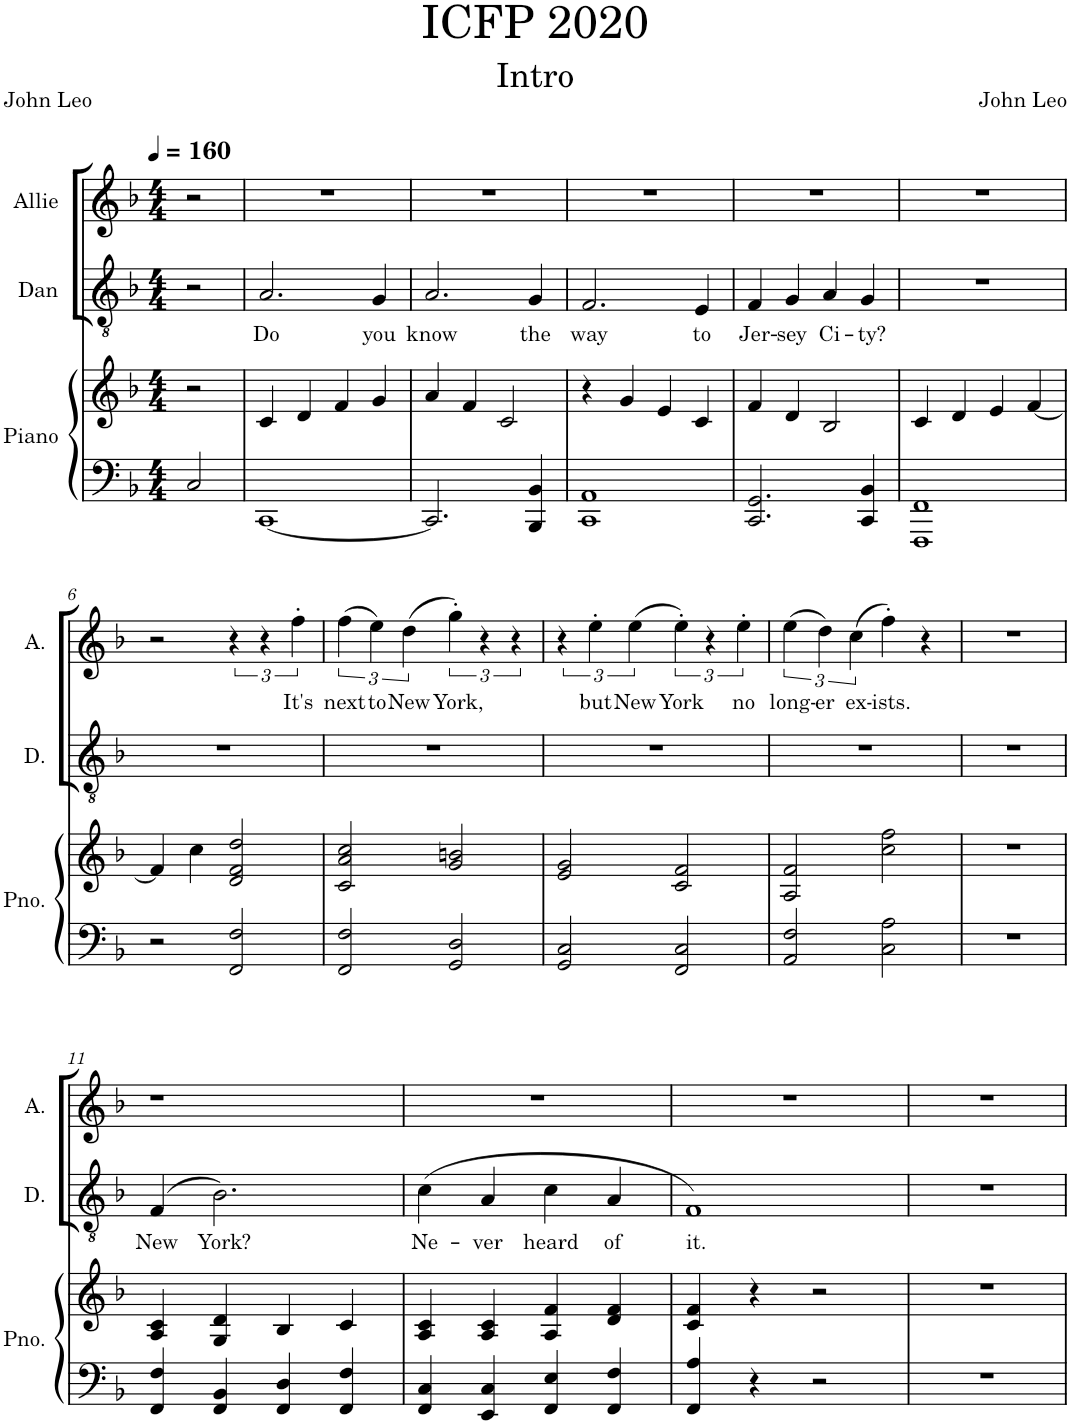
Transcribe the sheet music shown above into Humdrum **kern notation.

**kern	**kern	**kern	**text	**kern	**text
*part3	*part3	*part2	*part2	*part1	*part1
*staff4	*staff3	*staff2	*staff2	*staff1	*staff1
*I"Piano	*	*I"Dan	*	*I"Allie	*
*I'Pno.	*	*I'D.	*	*I'A.	*
*clefF4	*clefG2	*clefGv2	*	*clefG2	*
*	*	*Trd8c14	*	*	*
*k[b-]	*k[b-]	*k[b-]	*	*k[b-]	*
*M4/4	*M4/4	*M4/4	*	*M4/4	*
*MM160	*MM160	*MM160	*	*MM160	*
=	=	=	=	=	=
2C/	2r	2r	.	2r	.
=1	=1	=1	=1	=1	=1
!	!	!	!LO:LY:b	!	!
[1CC	4c/	2.A/	Do	1r	.
.	4d/	.	.	.	.
.	4f/	.	.	.	.
!	!	!	!LO:LY:b	!	!
.	4g/	4G/	you	.	.
=2	=2	=2	=2	=2	=2
!	!	!	!LO:LY:b	!	!
2.CC/]	4a/	2.A/	know	1r	.
.	4f/	.	.	.	.
.	2c/	.	.	.	.
!	!	!	!LO:LY:b	!	!
4BBB-/ 4BB-/	.	4G/	the	.	.
=3	=3	=3	=3	=3	=3
!	!	!	!LO:LY:b	!	!
1CC 1AA	4r	2.F/	way	1r	.
.	4g/	.	.	.	.
.	4e/	.	.	.	.
!	!	!	!LO:LY:b	!	!
.	4c/	4E/	to	.	.
=4	=4	=4	=4	=4	=4
!	!	!	!LO:LY:b	!	!
2.CC/ 2.GG/	4f/	4F/	Jer-	1r	.
!	!	!	!LO:LY:b	!	!
.	4d/	4G/	-sey	.	.
!	!	!	!LO:LY:b	!	!
.	2B-/	4A/	Ci-	.	.
!	!	!	!LO:LY:b	!	!
4CC/ 4BB-/	.	4G/	-ty?	.	.
=5	=5	=5	=5	=5	=5
1FFF 1FF	4c/	1r	.	1r	.
.	4d/	.	.	.	.
.	4e/	.	.	.	.
.	[4f/	.	.	.	.
!!LO:LB:g=z
=6	=6	=6	=6	=6	=6
2r	4f/]	1r	.	2r	.
.	4cc\	.	.	.	.
2FF/ 2F/	2d/ 2f/ 2dd/	.	.	6r	.
.	.	.	.	6r	.
!	!	!	!	!	!LO:LY:b
.	.	.	.	6ff'\	It's
=7	=7	=7	=7	=7	=7
!	!	!	!	!	!LO:LY:b
2FF/ 2F/	2c/ 2a/ 2cc/	1r	.	(6ff\	next
!	!	!	!	!	!LO:LY:b
.	.	.	.	6ee\)	to
!	!	!	!	!	!LO:LY:b
.	.	.	.	(6dd\	New
!	!	!	!	!	!LO:LY:b
2GG/ 2D/	2g/ 2bn/	.	.	6gg'\)	York,
.	.	.	.	6r	.
.	.	.	.	6r	.
=8	=8	=8	=8	=8	=8
2GG/ 2C/	2e/ 2g/	1r	.	6r	.
!	!	!	!	!	!LO:LY:b
.	.	.	.	6ee'\	but
!	!	!	!	!	!LO:LY:b
.	.	.	.	(6ee\	New
!	!	!	!	!	!LO:LY:b
2FF/ 2C/	2c/ 2f/	.	.	6ee'\)	York
.	.	.	.	6r	.
!	!	!	!	!	!LO:LY:b
.	.	.	.	6ee'\	no
=9	=9	=9	=9	=9	=9
!	!	!	!	!	!LO:LY:b
2AA/ 2F/	2A/ 2f/	1r	.	(6ee\	long-
!	!	!	!	!	!LO:LY:b
.	.	.	.	6dd\)	-er
!	!	!	!	!	!LO:LY:b
.	.	.	.	(6cc\	ex-
!	!	!	!	!	!LO:LY:b
2C\ 2A\	2cc\ 2ff\	.	.	4ff'\)	-ists.
.	.	.	.	4r	.
=10	=10	=10	=10	=10	=10
1r	1r	1r	.	1r	.
!!LO:LB:g=z
=11	=11	=11	=11	=11	=11
!	!	!	!LO:LY:b	!	!
4FF/ 4F/	4A/ 4c/	(4F/	New	1r	.
!	!	!	!LO:LY:b	!	!
4FF/ 4BB-/	4G/ 4d/	2.B-\)	York?	.	.
4FF/ 4D/	4B-/	.	.	.	.
4FF/ 4F/	4c/	.	.	.	.
=12	=12	=12	=12	=12	=12
!	!	!	!LO:LY:b	!	!
4FF/ 4C/	4A/ 4c/	(4c\	Ne-	1r	.
!	!	!	!LO:LY:b	!	!
4EE/ 4C/	4A/ 4c/	4A/	-ver	.	.
!	!	!	!LO:LY:b	!	!
4FF/ 4E/	4A/ 4f/	4c\	heard	.	.
!	!	!	!LO:LY:b	!	!
4FF/ 4F/	4d/ 4f/	4A/	of	.	.
=13	=13	=13	=13	=13	=13
!	!	!	!LO:LY:b	!	!
4FF/ 4A/	4c/ 4f/	1F)	it.	1r	.
4r	4r	.	.	.	.
2r	2r	.	.	.	.
=14	=14	=14	=14	=14	=14
1r	1r	1r	.	1r	.
=	=	=	=	=	=
*-	*-	*-	*-	*-	*-
